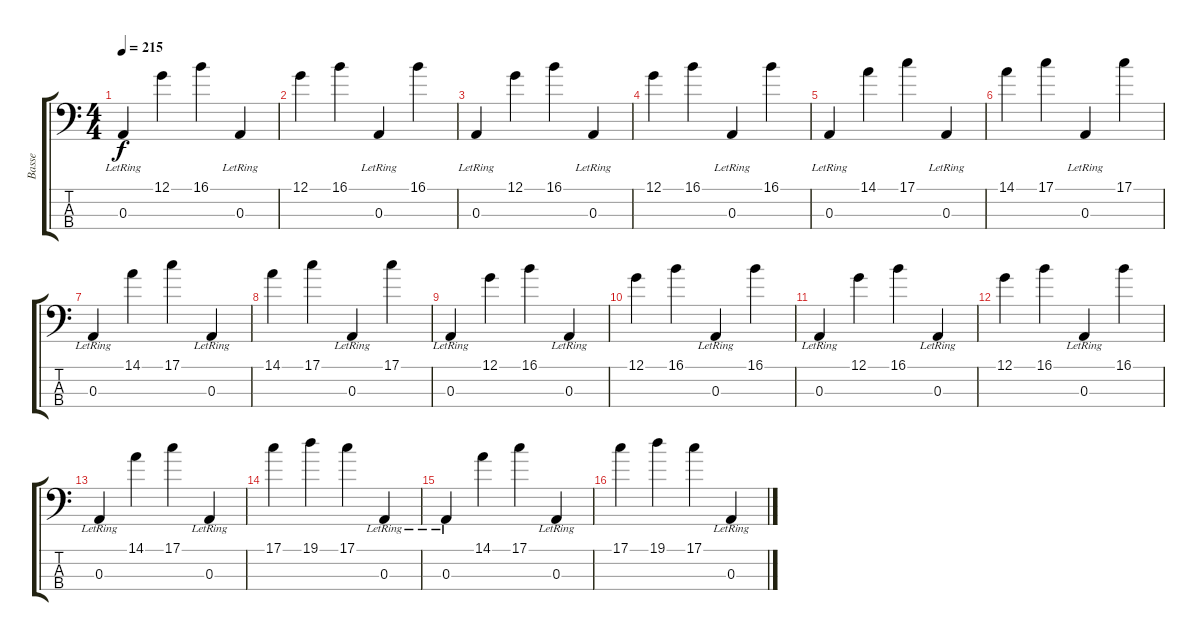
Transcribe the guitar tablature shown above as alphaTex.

\track ("Basse" "Basse") {instrument electricbassfinger}
\staff {score tabs}
\tuning (G2 D2 A1 E1) {hide}
\ts (4 4)
\tempo 215
\clef f4
\ks c
0.3{lr}.4{dy f} 12.1.4 16.1.4 0.3{lr}.4 |
12.1.4 16.1.4 0.3{lr}.4 16.1.4 |
0.3{lr}.4 12.1.4 16.1.4 0.3{lr}.4 |
12.1.4 16.1.4 0.3{lr}.4 16.1.4 |
0.3{lr}.4 14.1.4 17.1.4 0.3{lr}.4 |
14.1.4 17.1.4 0.3{lr}.4 17.1.4 |
0.3{lr}.4 14.1.4 17.1.4 0.3{lr}.4 |
14.1.4 17.1.4 0.3{lr}.4 17.1.4 |
0.3{lr}.4 12.1.4 16.1.4 0.3{lr}.4 |
12.1.4 16.1.4 0.3{lr}.4 16.1.4 |
0.3{lr}.4 12.1.4 16.1.4 0.3{lr}.4 |
12.1.4 16.1.4 0.3{lr}.4 16.1.4 |
0.3{lr}.4 14.1.4 17.1.4 0.3{lr}.4 |
17.1.4 19.1.4 17.1.4 0.3{lr}.4 |
0.3{lr}.4 14.1.4 17.1.4 0.3{lr}.4 |
17.1.4 19.1.4 17.1.4 0.3{lr}.4
